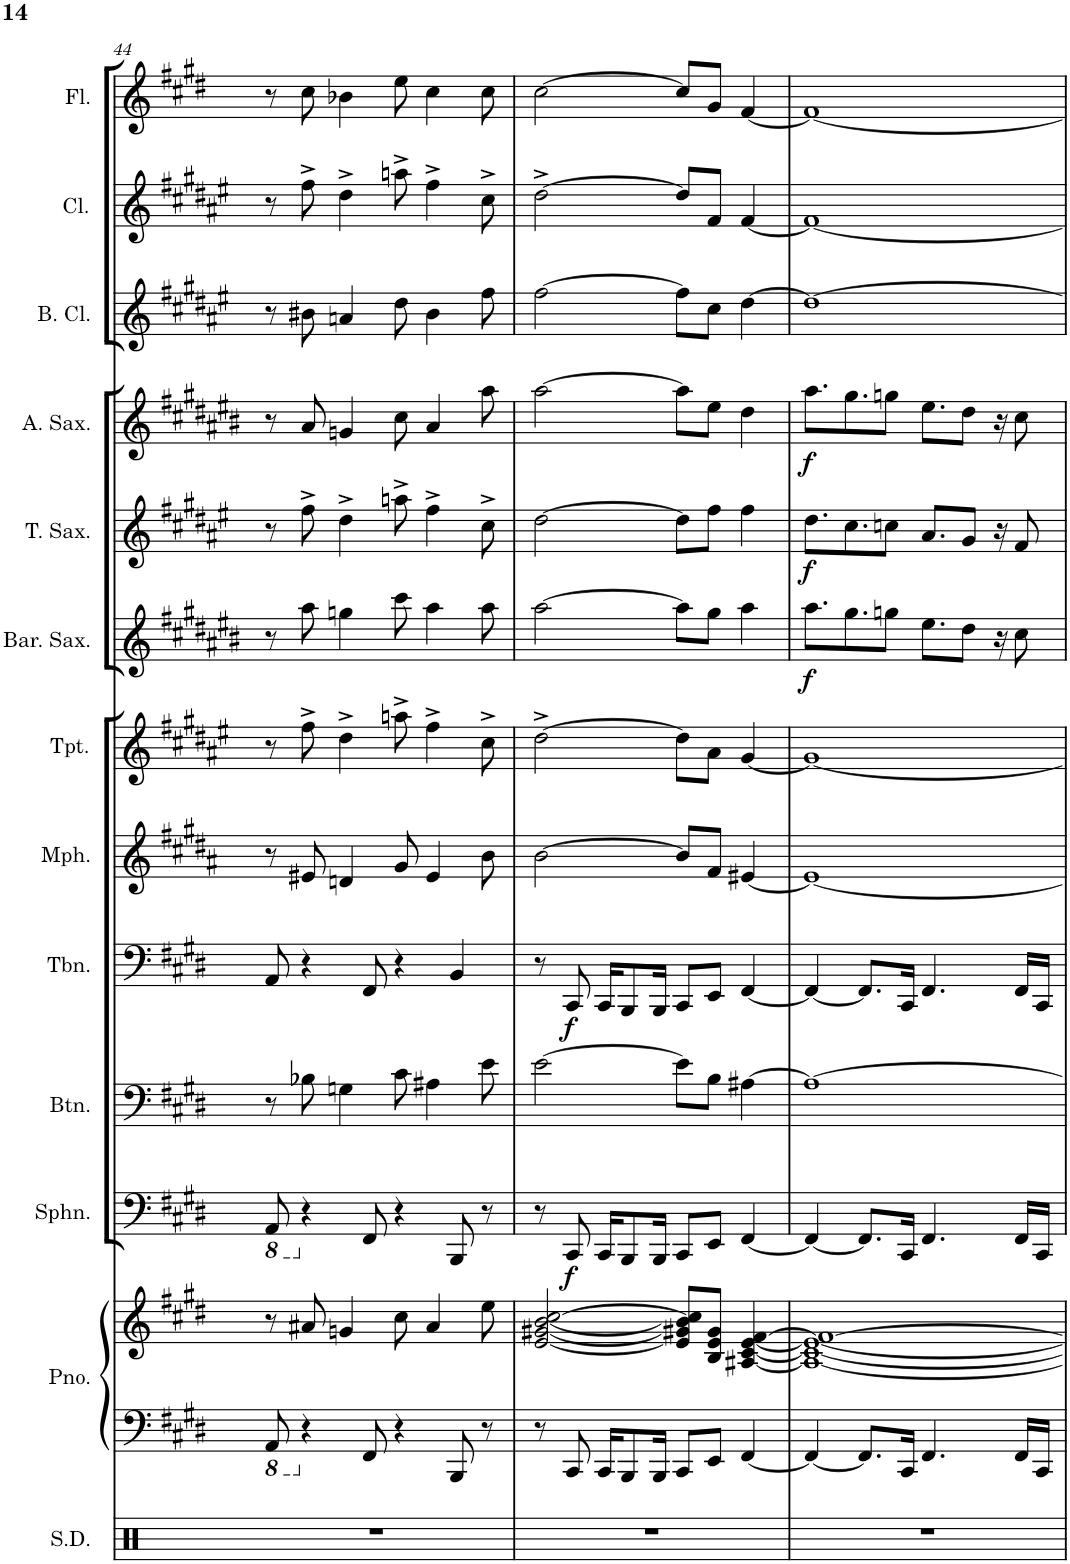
**kern	**kern	**kern	**kern	**dynam	**kern	**kern	**dynam	**kern	**kern	**kern	**dynam	**kern	**dynam	**kern	**dynam	**kern	**kern	**kern
*part13	*part12	*part12	*part11	*part11	*part10	*part9	*part9	*part8	*part7	*part6	*part6	*part5	*part5	*part4	*part4	*part3	*part2	*part1
*staff14	*staff13	*staff12	*staff11	*staff11	*staff10	*staff9	*staff9	*staff8	*staff7	*staff6	*staff6	*staff5	*staff5	*staff4	*staff4	*staff3	*staff2	*staff1
*I"Snare Drum	*I"Piano	*	*I"Sousaphone	*	*I"Baritone	*I"Trombone	*	*I"Mellophone	*I"Trumpet	*I"Baritone Sax	*	*I"Tenor Sax	*	*I"Alto Sax	*	*I"Bass Clarinet	*I"Clarinet	*I"Flute
*I'S.D.	*I'Pno.	*	*I'Sphn.	*	*I'Btn.	*I'Tbn.	*	*I'Mph.	*I'Tpt.	*I'Bar. Sax.	*	*I'T. Sax.	*	*I'A. Sax.	*	*I'B. Cl.	*I'Cl.	*I'Fl.
!!LO:PB:g=z
*clefX	*clefF4	*clefG2	*clefF4	*	*clefF4	*clefF4	*	*clefG2	*clefG2	*clefG2	*	*clefG2	*	*clefG2	*	*clefG2	*clefG2	*clefG2
*	*	*	*	*	*Trd4c7	*	*	*Trd4c7	*Trd1c2	*Trd12c21	*	*Trd8c14	*	*Trd5c9	*	*Trd8c14	*Trd1c2	*
*k[]	*k[f#c#g#d#]	*k[f#c#g#d#]	*k[f#c#g#d#]	*	*k[f#c#g#d#]	*k[f#c#g#d#]	*	*k[f#c#g#d#a#]	*k[f#c#g#d#a#e#]	*k[f#c#g#d#a#e#b#]	*	*k[f#c#g#d#a#e#]	*	*k[f#c#g#d#a#e#b#]	*	*k[f#c#g#d#a#e#]	*k[f#c#g#d#a#e#]	*k[f#c#g#d#]
*M4/4	*M4/4	*M4/4	*M4/4	*	*M4/4	*M4/4	*	*M4/4	*M4/4	*M4/4	*	*M4/4	*	*M4/4	*	*M4/4	*M4/4	*M4/4
*	*	*	*8ba	*	*	*	*	*	*	*	*	*	*	*	*	*	*	*
=44	=44	=44	=44	=44	=44	=44	=44	=44	=44	=44	=44	=44	=44	=44	=44	=44	=44	=44
1r	8AAA/	8r	8AAA/	.	8r	8AA/	.	8r	8r	8r	.	8r	.	8r	.	8r	8r	8r
*	*	*	*X8ba	*	*	*	*	*	*	*	*	*	*	*	*	*	*	*
.	4r	8a#X/	4r	.	8B-X\	4r	.	8e#X/	8ff#^\	8aa#\	.	8ff#^\	.	8a#/	.	8b#X\	8ff#^\	8cc#\
.	.	4gn/	.	.	4Gn\	.	.	4dn/	4dd#^\	4ggn\	.	4dd#^\	.	4gn/	.	4an/	4dd#^\	4b-X\
.	8FF#/	.	8FF#/	.	.	8FF#/	.	.	.	.	.	.	.	.	.	.	.	.
.	4r	8cc#\	4r	.	8c#\	4r	.	8g#/	8aan^\	8ccc#\	.	8aan^\	.	8cc#\	.	8dd#\	8aan^\	8ee\
.	.	4a#/	.	.	4A#X\	.	.	4e#/	4ff#^\	4aa#\	.	4ff#^\	.	4a#/	.	4b#\	4ff#^\	4cc#\
.	8BBB/	.	8BBB/	.	.	4BB/	.	.	.	.	.	.	.	.	.	.	.	.
.	8r	8ee\	8r	.	8e\	.	.	8b\	8cc#^\	8aa#\	.	8cc#^\	.	8aa#\	.	8ff#\	8cc#^\	8cc#\
=45	=45	=45	=45	=45	=45	=45	=45	=45	=45	=45	=45	=45	=45	=45	=45	=45	=45	=45
1r	8r	[2e/ [2g#X/ [2b/ [2cc#/	8r	.	[2e\	8r	.	[2b\	[2dd#^\	[2aa#\	.	[2dd#\	.	[2aa#\	.	[2ff#\	[2dd#^\	[2cc#\
!	!	!	!	!LO:DY:b	!	!	!LO:DY:b	!	!	!	!	!	!	!	!	!	!	!
.	8CC#/	.	8CC#/	f	.	8CC#/	f	.	.	.	.	.	.	.	.	.	.	.
.	16CC#/KL	.	16CC#/KL	.	.	16CC#/KL	.	.	.	.	.	.	.	.	.	.	.	.
.	8BBB/	.	8BBB/	.	.	8BBB/	.	.	.	.	.	.	.	.	.	.	.	.
.	16BBB/Jk	.	16BBB/Jk	.	.	16BBB/Jk	.	.	.	.	.	.	.	.	.	.	.	.
.	8CC#/L	8e/] 8g#X/] 8b/] 8cc#/]L	8CC#/L	.	8e\L]	8CC#/L	.	8b/L]	8dd#\L]	8aa#\L]	.	8dd#\L]	.	8aa#\L]	.	8ff#\L]	8dd#/L]	8cc#/L]
.	8EE/J	8B/ 8e/ 8g#/J	8EE/J	.	8B\J	8EE/J	.	8f#/J	8a#\J	8gg#\J	.	8ff#\J	.	8ee#\J	.	8cc#\J	8f#/J	8g#/J
.	[4FF#/	[4A#X/ [4c#/ [4e/ [4f#/	[4FF#/	.	[4A#X\	[4FF#/	.	[4e#X/	[4g#/	4aa#\	.	4ff#\	.	4dd#\	.	[4dd#\	[4f#/	[4f#/
=46	=46	=46	=46	=46	=46	=46	=46	=46	=46	=46	=46	=46	=46	=46	=46	=46	=46	=46
!	!	!	!	!	!	!	!	!	!	!	!LO:DY:b	!	!LO:DY:b	!	!LO:DY:b	!	!	!
1r	4FF#/_	1A#_ 1c#_ 1e_ 1f#_	4FF#/_	.	1A#_	4FF#/_	.	1e#_	1g#_	8.aa#\L	f	8.dd#\L	f	8.aa#\L	f	1dd#_	1f#_	1f#_
.	.	.	.	.	.	.	.	.	.	8.gg#\	.	8.cc#\	.	8.gg#\	.	.	.	.
.	8.FF#/L]	.	8.FF#/L]	.	.	8.FF#/L]	.	.	.	.	.	.	.	.	.	.	.	.
.	.	.	.	.	.	.	.	.	.	8ggn\J	.	8ccn\J	.	8ggn\J	.	.	.	.
.	16CC#/Jk	.	16CC#/Jk	.	.	16CC#/Jk	.	.	.	.	.	.	.	.	.	.	.	.
.	4.FF#/	.	4.FF#/	.	.	4.FF#/	.	.	.	8.ee#\L	.	8.a#/L	.	8.ee#\L	.	.	.	.
.	.	.	.	.	.	.	.	.	.	8dd#\J	.	8g#/J	.	8dd#\J	.	.	.	.
.	.	.	.	.	.	.	.	.	.	16r	.	16r	.	16r	.	.	.	.
.	16FF#/LL	.	16FF#/LL	.	.	16FF#/LL	.	.	.	8cc#\	.	8f#/	.	8cc#\	.	.	.	.
.	16CC#/JJ	.	16CC#/JJ	.	.	16CC#/JJ	.	.	.	.	.	.	.	.	.	.	.	.
=	=	=	=	=	=	=	=	=	=	=	=	=	=	=	=	=	=	=
*-	*-	*-	*-	*-	*-	*-	*-	*-	*-	*-	*-	*-	*-	*-	*-	*-	*-	*-
